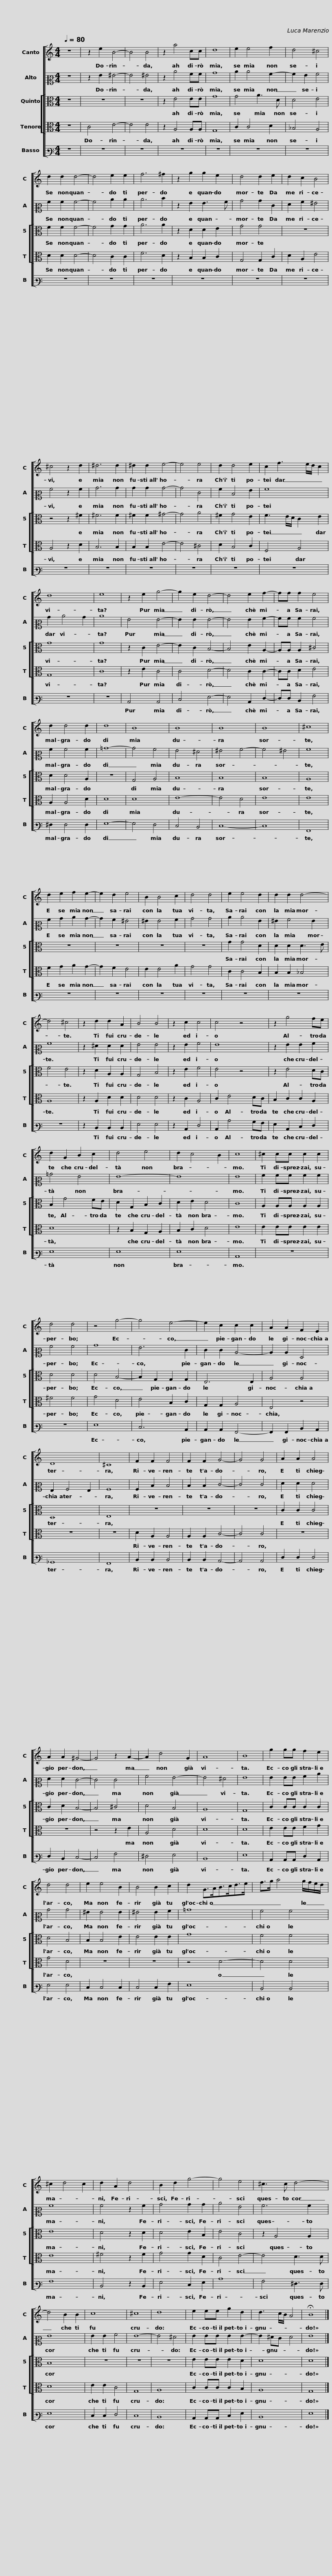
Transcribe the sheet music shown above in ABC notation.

X:1
%%score [ 1 2 [ 3 4 ] 5 ]
L:1/8
Q:1/4=80
M:4/4
I:linebreak $
K:C
V:1 treble
V:2 alto2
V:3 alto
V:4 alto
V:5 bass3
V:1
 z8 | z2 e2 B4- | B4 B4 | z2 a4 cc | d8 | %5
 e2 e4 f2 | d4 ^c4 | d2 d2 d4- |$ d4 e2 e2 | f6 ^f2 | %10
 z2 g2 g2 e2 | d4 d2 e2 | d2 c2 B4 | ^c4 z2 d2 | ^d6 d2 | %15
 ^d2 d2 e4- |$ e4 e4 | d2 d4 e2 | c2 f3 e/d/ c2 | d8 | %20
 e8 | z2 e2 g4- | g2 e2 d4- | d4 e2 f2- |$ ff f2 e4 | %25
 d2 d4 d2 | d8 | B8 | B8 | B8 | %30
 B8 | ^c8 | d2 e2 f2 e2- |$ e2 d2 e4 | B2 B4 c2 | %35
 d4 d4 | e2 e4 d2 | d2 d2 d4- | d4 ^c4 | z2 d2 d2 A2 | %40
 B4 B4 |$ z2 c2 c4 | c4 z4 | z2 g4 fe | d2 G2 B2 c2 | %45
 d4 e4 | d2 c4 B2 | c8 |$ ^c2 cc c2 c2 | d4 d4 | %50
 z4 g4- | g4 e4- | e2 c2 c2 c2 | A2 A2 F2 E2 | D8 | %55
 ^C8 |$ F2 F2 F4 | F2 F2 G4- | G4 G4 | A2 A2 A4 | %60
 A2 A2 ^G4- | G4 z2 A2- | A2 d4 G2 |$ A8 | B8 | %65
 g2 gg f2 e2 | d4 d4 | e2 e4 B2 | B4 B2 c2 | d2 G>AB>cd>e |$ %70
 f>g a4 g/f/e/d/ | ^c2 d4 c2 | d2 A2 d4 | B2 d2 g4- | g4 e4 | %75
 ^c3 c d4- | d4 B2 B2 |$ c8 | ^c8 | d8 | %80
 e2 ee g2 d2 | d3 c/B/ A4 | !fermata!B8 |] %83
V:2
 z8 | z2 G2 ^G4- | G4 ^G4 | z2 c4 AA | B8 | %5
 c2 c4 A2- | A2 G2 A4 | A2 A2 A4- |$ A4 c2 c2 | c6 d2 | %10
 z2 G2 G3 A | B4 B2 E2 | F2 A2 ^G4 | A4 z2 A2 | B6 B2 | %15
 B2 B2 B4- |$ B4 E4 | A2 D4 G2 | A8 | B2 c4 B2 | %20
 c8 | G4 G4- | G2 G2 G4- | G4 G2 A2- |$ AA A2 A4 | %25
 A2 A4 A2 | !courtesy!=B8- | B4 A4 | G4 ^F4 | ^G4 A4- | %30
 A4 ^G4 | A8 | A2 B2 c2 B2- |$ B2 A2 ^G4 | ^G2 G4 A2 | %35
 B4 B4 | c2 c4 G2 | ^G2 A4 G2 | A8 | z2 ^F2 F2 F2 | %40
 G4 G4 |$ z2 G2 A4 | G8 | z2 G2 G2 A2 | !courtesy!=B4 G4 | %45
 G8- | G8 | G8 |$ A2 AA A2 A2 | A4 A4 | %50
 B8 | G6 E2 | E2 E2 C4- | C2 C2 F,4 | G,2 A,4 G,2 | %55
 A,8 |$ A,2 D2 D4 | D2 D2 E4- | E4 E4 | F2 F2 F4 | %60
 F2 F2 E4- | E4 E4 | A4 G4- |$ G4 ^F4 | G8 | %65
 G2 GG A2 c2 | B4 B4 | ^G2 G4 G2 | ^G4 G2 A2 | !courtesy!=B8 |$ %70
 A4 A4 | A8 | A4 z2 A2 | B4 B2 B2 | c4 G4 | %75
 A6 A2 | G8 |$ G2 G2 A4 | G8- | G4 ^F4 | %80
 G2 GG G2 G2- | G2 ^FE F4 | G8 |] %83
V:3
 z8 | z8 | z8 | z2 E4 EE | G8 | %5
 G4 A3 D | D4 E4 | F2 F2 F4- |$ F4 G2 G2 | A6 A2 | %10
 z2 D2 D2 E2 | G4 G4 | z8 | z4 z2 ^F2 | ^F6 F2 | %15
 ^F2 F2 ^G4- |$ G4 A4 | ^F2 G4 E2 | F3 E/D/ C2 E2 | G8 | %20
 G8 | z2 C2 E4- | E2 C2 B,4- | B,4 E2 A,2- |$ A,A, A,2 ^C4 | %25
 D2 D4 A,2 | z8 | G,4 A,4 | B,8 | B,8 | %30
 B,8 | A,8 | z8 |$ z8 | z8 | %35
 z8 | G2 G4 D2 | D2 D2 D3 E | F4 E4 | z2 D2 A,2 A,2 | %40
 G,4 B,4 |$ z2 E2 F4 | E4 z4 | z2 E4 DC | B,2 G4 FE | %45
 D2 G,2 B,2 C2 | D2 E2 D4 | C8 |$ A,2 A,A, A,2 A,2 | D4 D4 | %50
 D4 B,4- | B,2 G,2 G,2 G,2 | E,6 E,2 | A,4 A,4 | D,8 | %55
 E,8 |$ z8 | z8 | z8 | C2 C2 C4 | %60
 C2 D2 B,4- | B,4 ^C4 | D4 B,4 |$ A,8 | G,8 | %65
 C2 CC C2 C2 | D4 B,4 | B,2 B,4 E2 | E4 E2 E2 | G8 |$ %70
 F4 F4 | E8 | D4 z2 D2 | D4 E2 B,2 | E4 C4 | %75
 z2 A,4 A,2 | B,8 |$ z8 | z8 | z8 | %80
 E2 EE E2 D2 | D8 | D8 |] %83
V:4
 z8 | C4 E4- | E4 E4 | z2 A,4 A,A, | G,8 | %5
 C2 C4 D2 | _B,4 A,4 | D2 D2 D4- |$ D4 C2 C2 | F6 D2 | %10
 z2 B,2 B,2 C2 | G,4 G,2 C2 | D2 A,2 E4 | A,4 z2 D2 | B,6 B,2 | %15
 B,2 B,2 E4- |$ E4 ^C4 | D2 B,4 C2 | F,4 A,4 | G,8 | %20
 C8 | z2 E2 C4 | C4 D4- | D4 C2 C2- |$ CC D2 E4 | %25
 A,2 A,4 D2 | D8 | D8 | E8- | E4 D4 | %30
 E8 | E8 | F2 G2 A2 G2- |$ G2 F2 E4 | E2 E4 A2 | %35
 G4 G4 | C2 C4 B,2 | B,2 B,2 _B,4 | A,8 | z2 A,2 D2 D2 | %40
 D4 D4 |$ z2 C2 A,4 | C2 E4 DC | B,2 C2 C2 A,2 | D8 | %45
 z2 B,2 G,2 A,2 | B,2 C2 D4 | E8 |$ E2 EE E2 E2 | ^F4 F4 | %50
 G4 D4 | E4 B,2 C2 | G,2 G,2 A,4 | E,4 z4 | z8 | %55
 z8 |$ D2 A,2 A,4 | A,2 A,2 C4- | C4 C4 | z8 | %60
 z8 | z4 z2 E2 | A,4 D4 |$ D8 | D8 | %65
 E2 EE F2 G2 | G4 D4 | z8 | z8 | z4 D4- |$ %70
 D4 D4 | E8 | ^F4 z2 F2 | G4 G2 D2 | C4 E4- | %75
 E4 D3 D | D8 |$ E2 E2 C4 | G,8 | A,8 | %80
 C2 CC C2 B,2 | A,8 | G,8 |] %83
V:5
 z8 | z8 | z8 | z8 | z8 | %5
 z8 | z8 | z8 |$ z8 | z8 | %10
 z8 | z8 | z8 | z8 | z8 | %15
 z8 |$ z8 | z8 | z8 | z8 | %20
 z8 | C,4 C,4 | E,4 G,4- | G,4 C,2 F,2- |$ F,F, D,2 A,4 | %25
 ^F,2 F,4 F,2 | G,8- | G,4 F,4 | E,4 D,4 | E,8- | %30
 E,8 | A,,8 | z8 |$ z8 | z8 | %35
 z8 | z8 | z8 | z8 | z2 D,2 D,2 D,2 | %40
 G,4 G,4 |$ z2 C,2 F,4 | C,2 C4 B,A, | G,2 C,2 E,2 F,2 | G,8 | %45
 G,8 | G,8 | C,8 |$ z8 | z8 | %50
 G,8 | E,6 C,2 | C,2 C,2 A,,4- | A,,2 A,,2 D,2 C,2 | _B,,8 | %55
 A,,8 |$ D,2 D,2 D,4 | D,2 D,2 C,4- | C,4 C,4 | F,2 F,2 F,4 | %60
 F,2 D,2 E,4- | E,4 A,4 | ^F,4 G,4 |$ D,8 | G,8 | %65
 C,2 C,C, F,2 C,2 | G,4 G,4 | E,2 E,4 E,2 | E,4 E,2 A,2 | G,8 |$ %70
 D,4 D,4 | A,8 | D,4 z2 D,2 | G,4 E,2 G,2 | C8 | %75
 A,4 ^F,3 F, | G,8 |$ E,2 E,2 F,4 | E,8 | D,8 | %80
 C,2 C,C, E,2 G,2 | D,8 | G,8 |] %83
